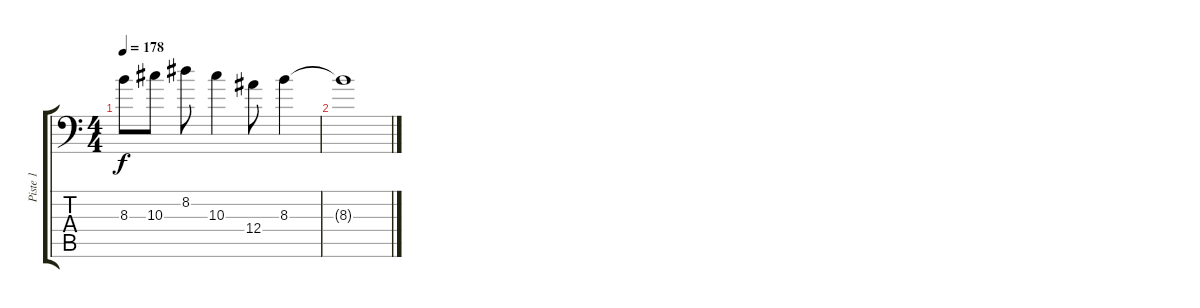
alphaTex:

\track ("Piste 1" "Piste 1") {instrument distortionguitar}
\staff {score tabs}
\tuning (C4 G3 Eb3 Bb2 F2 Bb1) {hide}
\ts (4 4)
\tempo 178
\clef f4
\ks c
8.3.8{dy f} 10.3.8 8.2.8 10.3.4 12.4.8 8.3.4 |
8.3{t}.1
